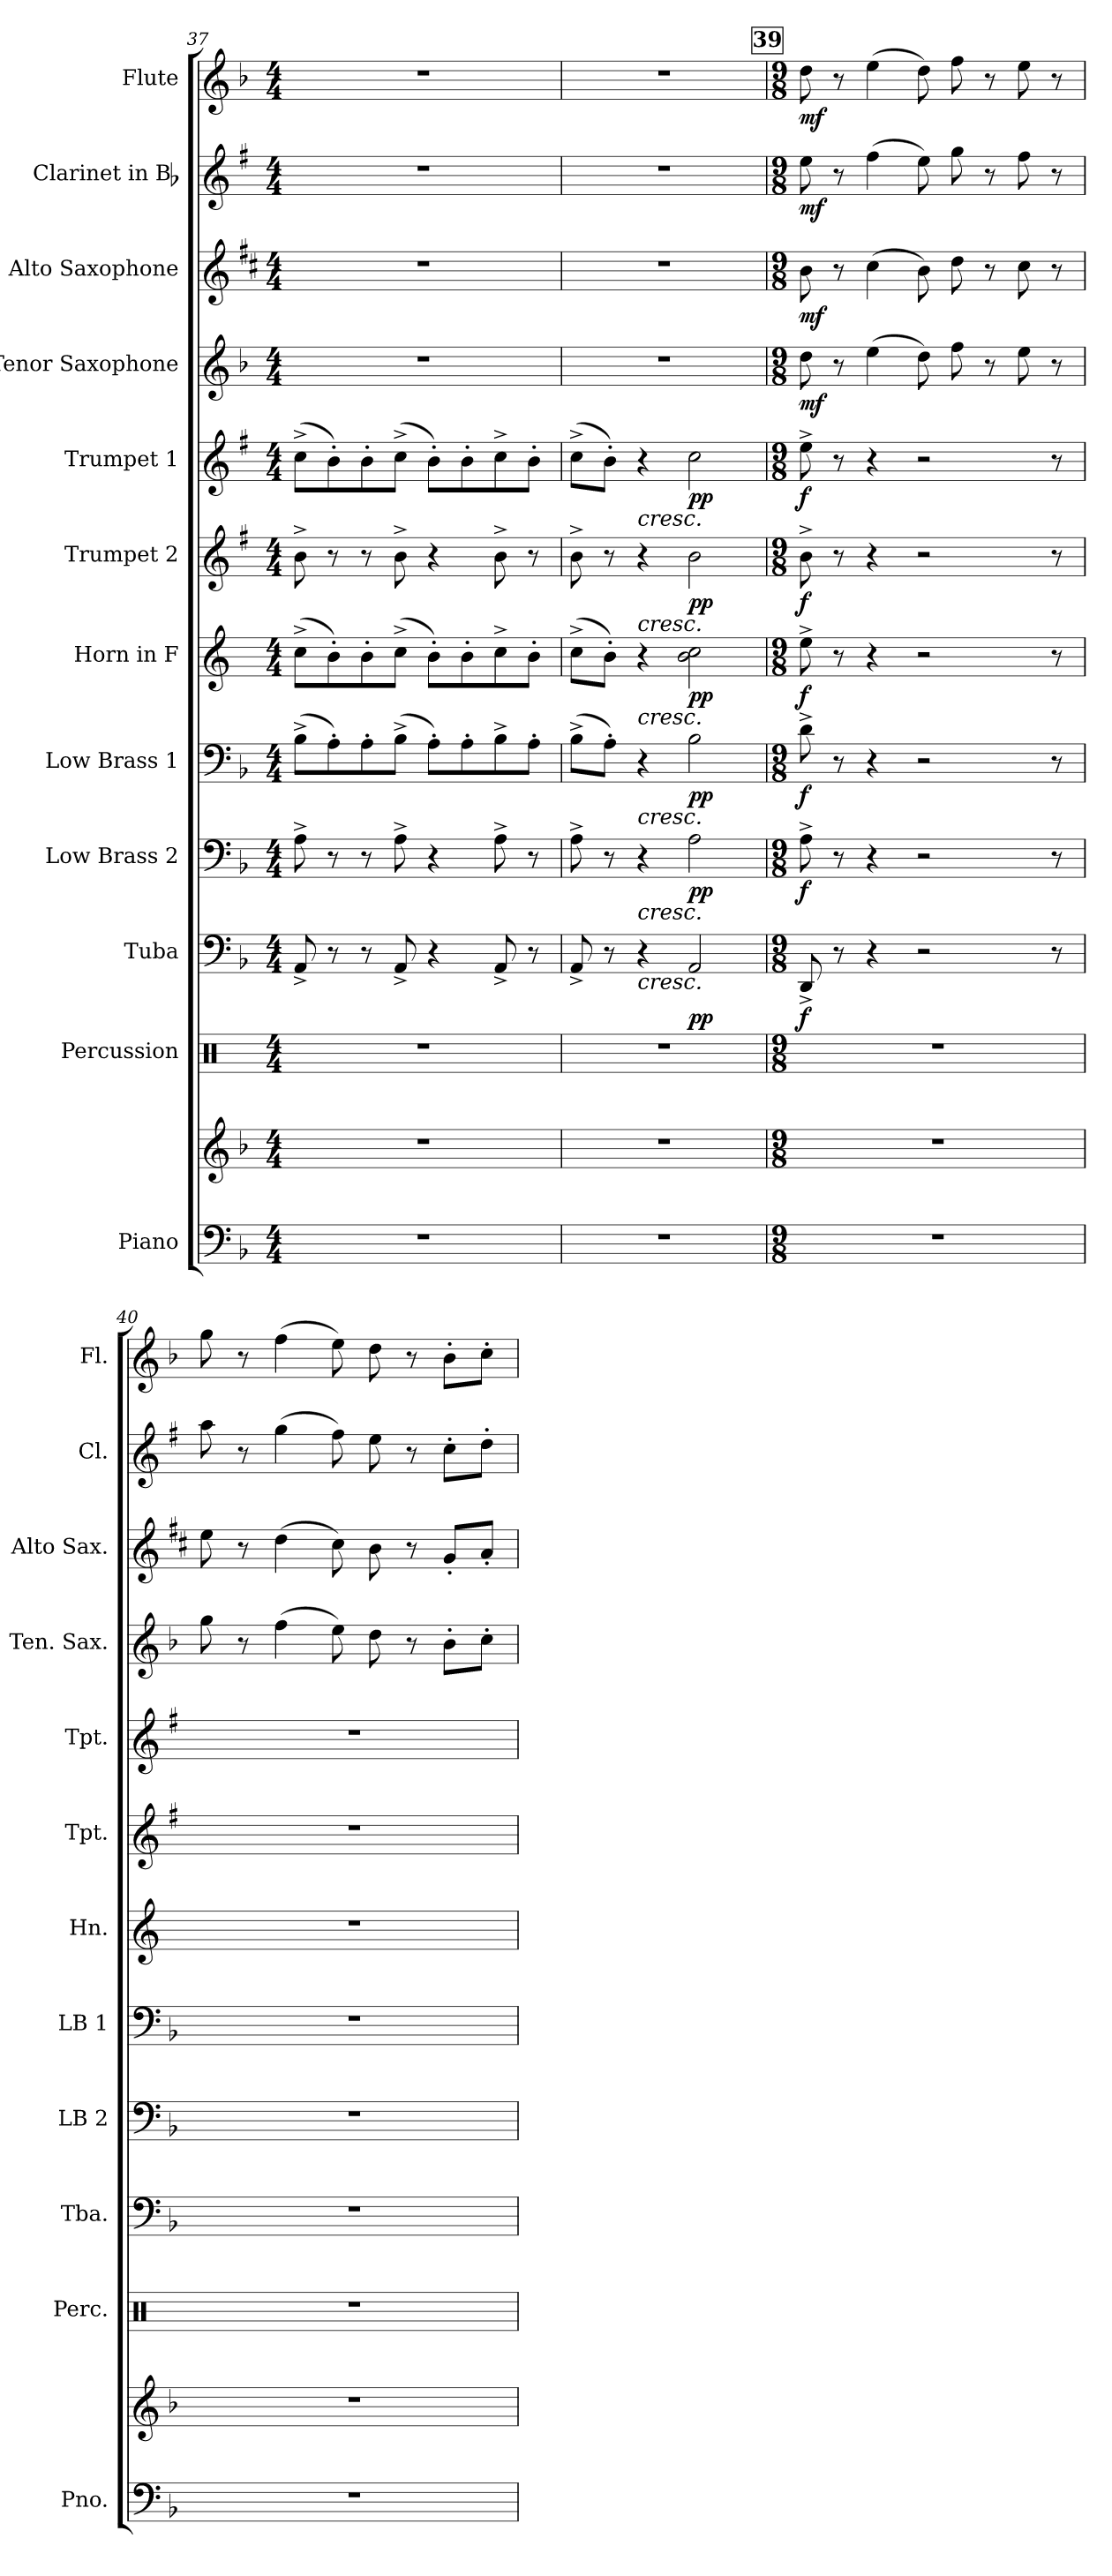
**kern	**kern	**kern	**kern	**dynam	**kern	**dynam	**kern	**dynam	**kern	**dynam	**kern	**dynam	**kern	**dynam	**kern	**dynam	**kern	**dynam	**kern	**dynam	**kern	**dynam
*part12	*part12	*part11	*part10	*part10	*part9	*part9	*part8	*part8	*part7	*part7	*part6	*part6	*part5	*part5	*part4	*part4	*part3	*part3	*part2	*part2	*part1	*part1
*staff13	*staff12	*staff11	*staff10	*staff10	*staff9	*staff9	*staff8	*staff8	*staff7	*staff7	*staff6	*staff6	*staff5	*staff5	*staff4	*staff4	*staff3	*staff3	*staff2	*staff2	*staff1	*staff1
*I"Piano	*	*I"Percussion	*I"Tuba	*	*I"Low Brass 2	*	*I"Low Brass 1	*	*I"Horn in F	*	*I"Trumpet 2	*	*I"Trumpet 1	*	*I"Tenor Saxophone	*	*I"Alto Saxophone	*	*I"Clarinet in Bb	*	*I"Flute	*
*I'Pno.	*	*I'Perc.	*I'Tba.	*	*I'LB 2	*	*I'LB 1	*	*I'Hn.	*	*I'Tpt.	*	*I'Tpt.	*	*I'Ten. Sax.	*	*I'Alto Sax.	*	*I'Cl.	*	*I'Fl.	*
*clefF4	*clefG2	*clefX	*clefF4	*	*clefF4	*	*clefF4	*	*clefG2	*	*clefG2	*	*clefG2	*	*clefG2	*	*clefG2	*	*clefG2	*	*clefG2	*
*	*	*	*	*	*	*	*	*	*ITrd4c7	*	*ITrd1c2	*	*ITrd1c2	*	*ITrd8c14	*	*ITrd5c9	*	*ITrd1c2	*	*	*
*k[b-]	*k[b-]	*k[]	*k[b-]	*	*k[b-]	*	*k[b-]	*	*k[b-]	*	*k[b-]	*	*k[b-]	*	*k[b-]	*	*k[b-]	*	*k[b-]	*	*k[b-]	*
*F:	*F:	*C:	*F:	*	*F:	*	*F:	*	*F:	*	*F:	*	*F:	*	*F:	*	*F:	*	*F:	*	*F:	*
*M4/4	*M4/4	*M4/4	*M4/4	*	*M4/4	*	*M4/4	*	*M4/4	*	*M4/4	*	*M4/4	*	*M4/4	*	*M4/4	*	*M4/4	*	*M4/4	*
=37	=37	=37	=37	=37	=37	=37	=37	=37	=37	=37	=37	=37	=37	=37	=37	=37	=37	=37	=37	=37	=37	=37
1r	1r	1r	8AA^i/	.	8A^i\	.	(8B-^i\L	.	(8f^i\L	.	8a^i\	.	(8b-^i\L	.	1r	.	1r	.	1r	.	1r	.
.	.	.	8r	.	8r	.	8A'i\)	.	8e'i\)	.	8r	.	8a'i\)	.	.	.	.	.	.	.	.	.
.	.	.	8r	.	8r	.	8A'i\	.	8e'i\	.	8r	.	8a'i\	.	.	.	.	.	.	.	.	.
.	.	.	8AA^i/	.	8A^i\	.	(8B-^i\J	.	(8f^i\J	.	8a^i\	.	(8b-^i\J	.	.	.	.	.	.	.	.	.
.	.	.	4r	.	4r	.	8A'i\L)	.	8e'i\L)	.	4r	.	8a'i\L)	.	.	.	.	.	.	.	.	.
.	.	.	.	.	.	.	8A'i\	.	8e'i\	.	.	.	8a'i\	.	.	.	.	.	.	.	.	.
.	.	.	8AA^i/	.	8A^i\	.	8B-^i\	.	8f^i\	.	8a^i\	.	8b-^i\	.	.	.	.	.	.	.	.	.
.	.	.	8r	.	8r	.	8A'i\J	.	8e'i\J	.	8r	.	8a'i\J	.	.	.	.	.	.	.	.	.
=38	=38	=38	=38	=38	=38	=38	=38	=38	=38	=38	=38	=38	=38	=38	=38	=38	=38	=38	=38	=38	=38	=38
1r	1r	1r	8AA^i/	.	8A^i\	.	(8B-^i\L	.	(8f^i\L	.	8a^i\	.	(8b-^i\L	.	1r	.	1r	.	1r	.	1r	.
.	.	.	8r	.	8r	.	8A'i\J)	.	8e'i\J)	.	8r	.	8a'i\J)	.	.	.	.	.	.	.	.	.
!	!	!	!	!LO:HP:b	!	!LO:HP:b	!	!LO:HP:b	!	!LO:HP:b	!	!LO:HP:b	!	!LO:HP:b	!	!	!	!	!	!	!	!
.	.	.	4r	<	4r	<	4r	<	4r	<	4r	<	4r	<	.	.	.	.	.	.	.	.
.	.	.	2AAi/	pp	2Ai\	pp	2B-i\	pp	2ei\ 2fi	pp	2ai\	pp	2b-i\	pp	.	.	.	.	.	.	.	.
.	.	.	.	[	.	[	.	[	.	[	.	[	.	[	.	.	.	.	.	.	.	.
!!LO:REH:place=s1:B:color=#000000:enc=box:fs=10.5701:t=39
=39	=39	=39	=39	=39	=39	=39	=39	=39	=39	=39	=39	=39	=39	=39	=39	=39	=39	=39	=39	=39	=39	=39
*M9/8	*M9/8	*M9/8	*M9/8	*	*M9/8	*	*M9/8	*	*M9/8	*	*M9/8	*	*M9/8	*	*M9/8	*	*M9/8	*	*M9/8	*	*M9/8	*
!LO:N:vis=1	!LO:N:vis=1	!LO:N:vis=1	!	!	!	!	!	!	!	!	!	!	!	!	!	!	!	!	!	!	!	!
8%9r	8%9r	8%9r	8DD^i/	f	8A^i\	f	8d^i\	f	8a^i\	f	8a^i\	f	8dd^i\	f	8di\	mf	8di\	mf	8ddi\	mf	8ddi\	mf
.	.	.	8r	.	8r	.	8r	.	8r	.	8r	.	8r	.	8r	.	8r	.	8r	.	8r	.
.	.	.	4r	.	4r	.	4r	.	4r	.	4r	.	4r	.	(4ei\	.	(4ei\	.	(4eei\	.	(4eei\	.
.	.	.	2r	.	2r	.	2r	.	2r	.	2r	.	2r	.	8di\)	.	8di\)	.	8ddi\)	.	8ddi\)	.
.	.	.	.	.	.	.	.	.	.	.	.	.	.	.	8fi\	.	8fi\	.	8ffi\	.	8ffi\	.
.	.	.	.	.	.	.	.	.	.	.	.	.	.	.	8r	.	8r	.	8r	.	8r	.
.	.	.	.	.	.	.	.	.	.	.	.	.	.	.	8ei\	.	8ei\	.	8eei\	.	8eei\	.
.	.	.	8r	.	8r	.	8r	.	8r	.	8r	.	8r	.	8r	.	8r	.	8r	.	8r	.
=40	=40	=40	=40	=40	=40	=40	=40	=40	=40	=40	=40	=40	=40	=40	=40	=40	=40	=40	=40	=40	=40	=40
!LO:N:vis=1	!LO:N:vis=1	!LO:N:vis=1	!LO:N:vis=1	!	!LO:N:vis=1	!	!LO:N:vis=1	!	!LO:N:vis=1	!	!LO:N:vis=1	!	!LO:N:vis=1	!	!	!	!	!	!	!	!	!
8%9r	8%9r	8%9r	8%9r	.	8%9r	.	8%9r	.	8%9r	.	8%9r	.	8%9r	.	8gi\	.	8gi\	.	8ggi\	.	8ggi\	.
.	.	.	.	.	.	.	.	.	.	.	.	.	.	.	8r	.	8r	.	8r	.	8r	.
.	.	.	.	.	.	.	.	.	.	.	.	.	.	.	(4fi\	.	(4fi\	.	(4ffi\	.	(4ffi\	.
.	.	.	.	.	.	.	.	.	.	.	.	.	.	.	8ei\)	.	8ei\)	.	8eei\)	.	8eei\)	.
.	.	.	.	.	.	.	.	.	.	.	.	.	.	.	8di\	.	8di\	.	8ddi\	.	8ddi\	.
.	.	.	.	.	.	.	.	.	.	.	.	.	.	.	8r	.	8r	.	8r	.	8r	.
.	.	.	.	.	.	.	.	.	.	.	.	.	.	.	8B-'i\L	.	8B-'i/L	.	8b-'i\L	.	8b-'i\L	.
.	.	.	.	.	.	.	.	.	.	.	.	.	.	.	8c'i\J	.	8c'i/J	.	8cc'i\J	.	8cc'i\J	.
=	=	=	=	=	=	=	=	=	=	=	=	=	=	=	=	=	=	=	=	=	=	=
*-	*-	*-	*-	*-	*-	*-	*-	*-	*-	*-	*-	*-	*-	*-	*-	*-	*-	*-	*-	*-	*-	*-
